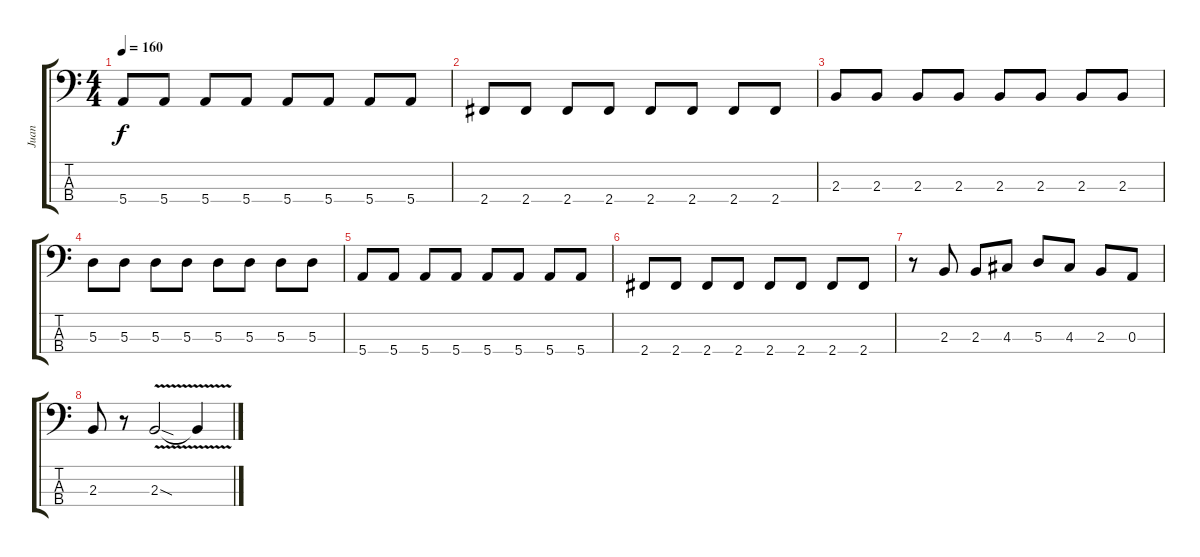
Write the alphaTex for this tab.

\track ("Juan" "Juan") {instrument electricbassfinger}
\staff {score tabs}
\tuning (G2 D2 A1 E1) {hide}
\ts (4 4)
\tempo 160
\clef f4
\ks c
5.4.8{dy f} 5.4.8 5.4.8 5.4.8 5.4.8 5.4.8 5.4.8 5.4.8 |
2.4.8 2.4.8 2.4.8 2.4.8 2.4.8 2.4.8 2.4.8 2.4.8 |
2.3.8 2.3.8 2.3.8 2.3.8 2.3.8 2.3.8 2.3.8 2.3.8 |
5.3.8 5.3.8 5.3.8 5.3.8 5.3.8 5.3.8 5.3.8 5.3.8 |
5.4.8 5.4.8 5.4.8 5.4.8 5.4.8 5.4.8 5.4.8 5.4.8 |
2.4.8 2.4.8 2.4.8 2.4.8 2.4.8 2.4.8 2.4.8 2.4.8 |
r.8 2.3.8 2.3.8 4.3.8 5.3.8 4.3.8 2.3.8 0.3.8 |
2.3.8 r.8 2.3{v sod}.2 2.3{t}.4
